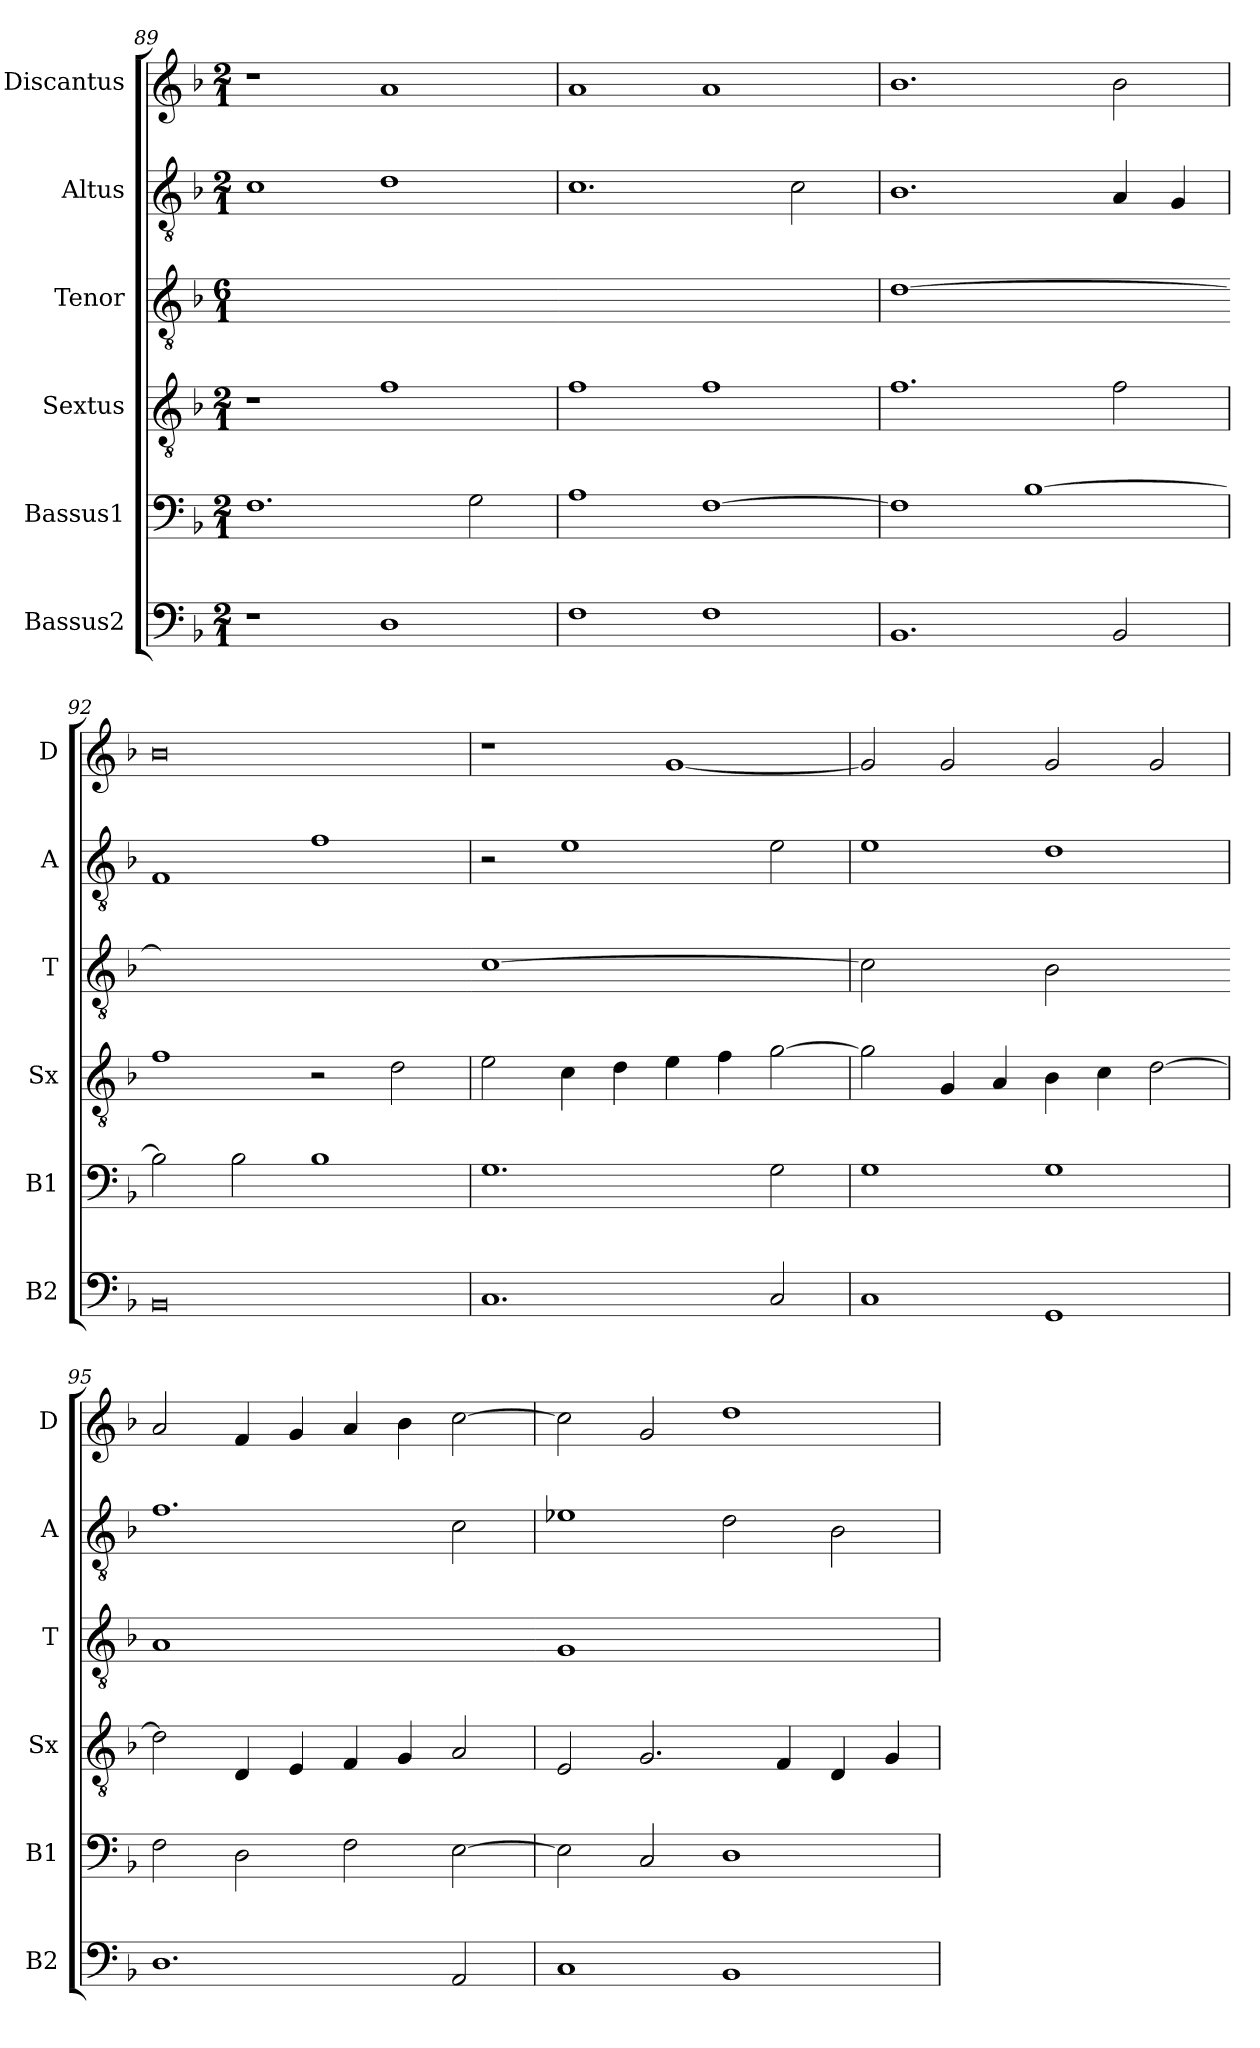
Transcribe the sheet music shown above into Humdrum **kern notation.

**kern	**kern	**kern	**kern	**kern	**kern
*part6	*part5	*part4	*part3	*part2	*part1
*staff6	*staff5	*staff4	*staff3	*staff2	*staff1
*I"Bassus2	*I"Bassus1	*I"Sextus	*I"Tenor	*I"Altus	*I"Discantus
*I'B2	*I'B1	*I'Sx	*I'T	*I'A	*I'D
*clefF4	*clefF4	*clefGv2	*clefGv2	*clefGv2	*clefG2
*k[b-]	*k[b-]	*k[b-]	*k[b-]	*k[b-]	*k[b-]
*M2/1	*M2/1	*M2/1	*M6/1	*M2/1	*M2/1
=89	=89	=89	=89	=89	=89
!	!	!	!LO:N:vis=1	!	!
1r	1.F	1r	0Ayy_	1c	1r
1D	.	1f	.	1d	1a
.	2G\	.	.	.	.
=90	=90	=90	=90-	=90	=90
!	!	!	!LO:N:vis=1	!	!
1F	1A	1f	0Ayy]	1.c	1a
1F	[1F	1f	.	.	1a
.	.	.	.	2c\	.
=91	=91	=91	=91	=91	=91
!	!	!	!LO:N:vis=1	!	!
1.BB-	1F]	1.f	[0d	1.B-	1.b-
.	[1B-	.	.	.	.
2BB-/	.	2f\	.	4A/	2b-\
.	.	.	.	4G/	.
=92	=92	=92	=92-	=92	=92
!	!	!	!LO:N:vis=1	!	!
0BB-	2B-\]	1f	0dyy]	1F	0b-
.	2B-\	.	.	.	.
.	1B-	2r	.	1f	.
.	.	2d\	.	.	.
=93	=93	=93	=93-	=93	=93
!	!	!	!LO:N:vis=1	!	!
1.C	1.G	2e\	[0c	2r	1r
.	.	4c\	.	1e	.
.	.	4d\	.	.	.
.	.	4e\	.	.	[1g
.	.	4f\	.	.	.
2C/	2G\	[2g\	.	2e\	.
=94	=94	=94	=94	=94	=94
!	!	!	!LO:N:vis=2	!	!
1C	1G	2g\]	1c]	1e	2g/]
.	.	4G/	.	.	2g/
.	.	4A/	.	.	.
!	!	!	!LO:N:vis=2	!	!
1GG	1G	4B-\	1B-	1d	2g/
.	.	4c\	.	.	.
.	.	[2d\	.	.	2g/
=95	=95	=95	=95-	=95	=95
!	!	!	!LO:N:vis=1	!	!
1.D	2F\	2d\]	0A	1.f	2a/
.	2D\	4D/	.	.	4f/
.	.	4E/	.	.	4g/
.	2F\	4F/	.	.	4a/
.	.	4G/	.	.	4b-\
2AA/	[2E\	2A/	.	2c\	[2cc\
=96	=96	=96	=96-	=96	=96
!	!	!	!LO:N:vis=1	!	!
1C	2E\]	2E/	0G	1e-X	2cc\]
.	2C/	2.G/	.	.	2g/
1BB-	1D	.	.	2d\	1dd
.	.	4F/	.	.	.
.	.	4D/	.	2B-\	.
.	.	4G/	.	.	.
=	=	=	=	=	=
*-	*-	*-	*-	*-	*-
